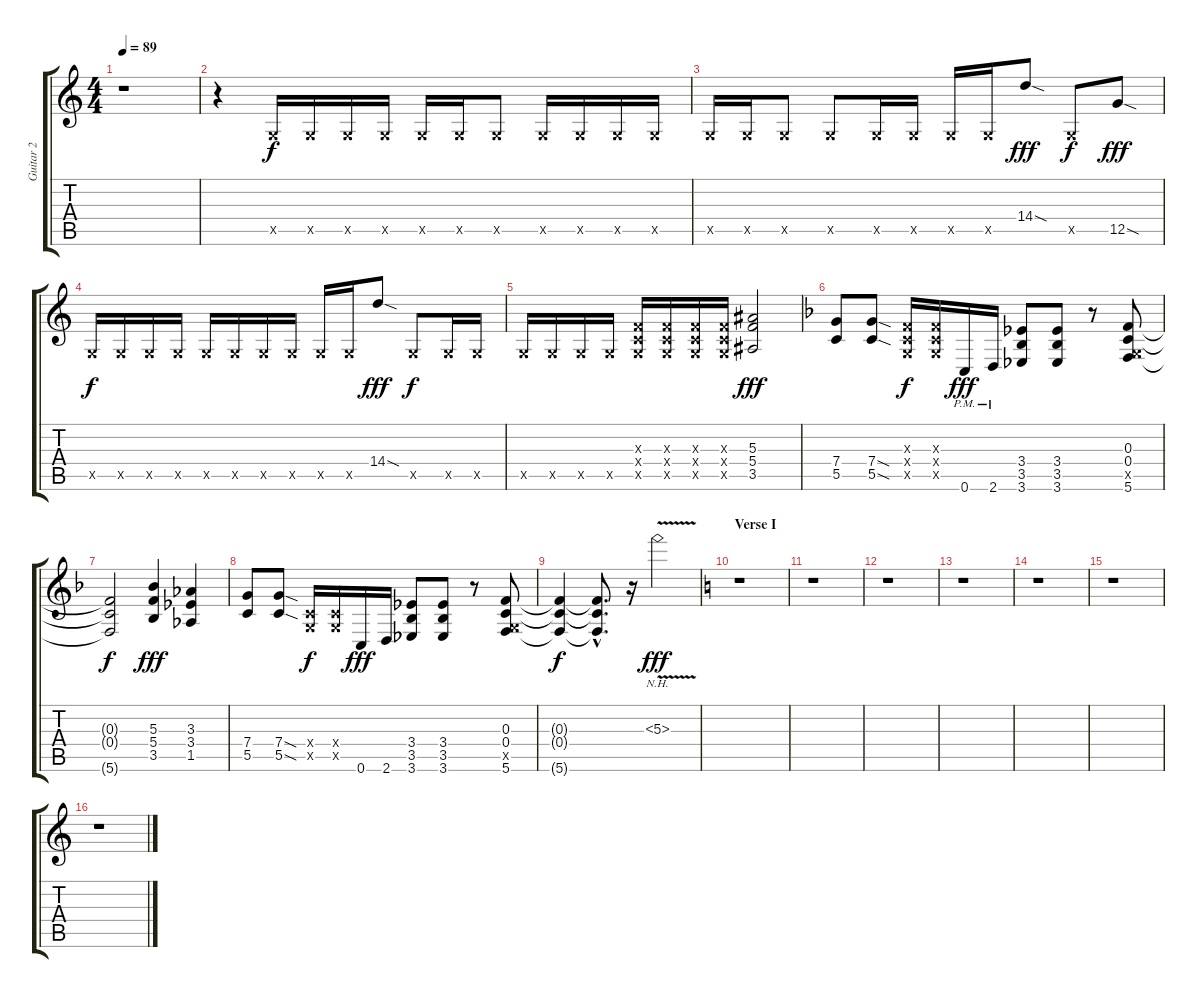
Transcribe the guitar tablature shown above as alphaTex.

\track ("Guitar 2" "Guitar 2") {instrument distortionguitar}
\staff {score tabs}
\tuning (D4 A3 F3 C3 G2 C2) {hide}
\ts (4 4)
\tempo 89
\clef g2
\ks c
r.1{dy f instrument distortionguitar} |
r.4 0.5{x}.16 0.5{x}.16 0.5{x}.16 0.5{x}.16 0.5{x}.16 0.5{x}.16 0.5{x}.8 0.5{x}.16 0.5{x}.16 0.5{x}.16 0.5{x}.16 |
0.5{x}.16 0.5{x}.16 0.5{x}.8 0.5{x}.8 0.5{x}.16 0.5{x}.16 0.5{x}.16 0.5{x}.16 14.4{sod}.8{dy fff} 0.5{x}.8{dy f} 12.5{sod}.8{dy fff} |
0.5{x}.16{dy f} 0.5{x}.16 0.5{x}.16 0.5{x}.16 0.5{x}.16 0.5{x}.16 0.5{x}.16 0.5{x}.16 0.5{x}.16 0.5{x}.16 14.4{sod}.8{dy fff} 0.5{x}.8{dy f} 0.5{x}.16 0.5{x}.16 |
0.5{x}.16 0.5{x}.16 0.5{x}.16 0.5{x}.16 (0.3{x} 0.4{x} 0.5{x}).16 (0.3{x} 0.4{x} 0.5{x}).16 (0.3{x} 0.4{x} 0.5{x}).16 (0.3{x} 0.4{x} 0.5{x}).16 (5.3 5.4 3.5).2{dy fff} |
\ks f
(7.4 5.5).8 (7.4{sod} 5.5{sod}).8 (0.3{x} 0.4{x} 0.5{x}).16{dy f} (0.3{x} 0.4{x} 0.5{x}).16 0.6{pm}.16{dy fff} 2.6{pm}.16 (3.4 3.5 3.6).8 (3.4 3.5 3.6).8 r.8 (0.3 0.4 0.5{x} 5.6).8 |
(0.3{t} 0.4{t} 5.6{t}).2{dy f} (5.3 5.4 3.5).4{dy fff} (3.3 3.4 1.5).4 |
(7.4 5.5).8 (7.4{sod} 5.5{sod}).8 (0.4{x} 0.5{x}).16{dy f} (0.4{x} 0.5{x}).16 0.6.16{dy fff} 2.6.16 (3.4 3.5 3.6).8 (3.4 3.5 3.6).8 r.8 (0.3 0.4 0.5{x} 5.6).8 |
(0.3{t} 0.4{t} 5.6{t}).4{dy f} (0.3{hac t} 0.4{hac t} 5.6{hac t}).8{d} r.16 5.3{nh v}.2{dy fff} |
\section ("" "Verse I")
\ks c
r.1 |
r.1 |
r.1 |
r.1 |
r.1 |
r.1 |
r.1
